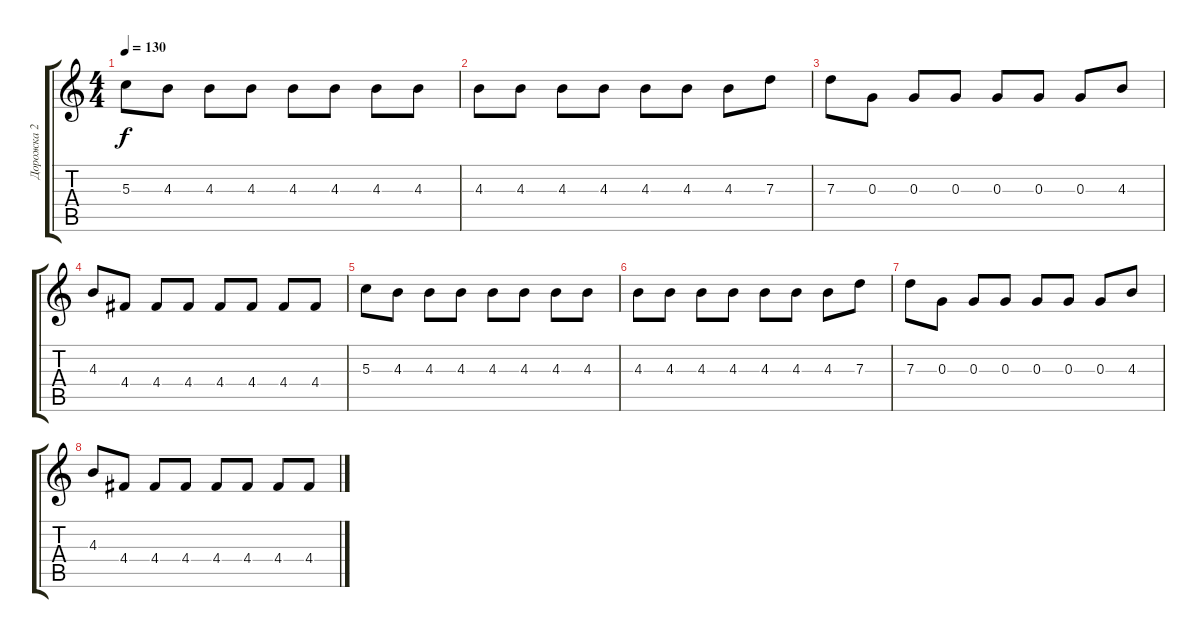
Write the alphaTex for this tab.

\track ("Дорожка 2" "Дорожка 2") {instrument distortionguitar}
\staff {score tabs}
\tuning (E4 B3 G3 D3 A2 E2) {hide}
\ts (4 4)
\tempo 130
\clef g2
\ks c
5.3.8{dy f} 4.3.8 4.3.8 4.3.8 4.3.8 4.3.8 4.3.8 4.3.8 |
4.3.8 4.3.8 4.3.8 4.3.8 4.3.8 4.3.8 4.3.8 7.3.8 |
7.3.8 0.3.8 0.3.8 0.3.8 0.3.8 0.3.8 0.3.8 4.3.8 |
4.3.8 4.4.8 4.4.8 4.4.8 4.4.8 4.4.8 4.4.8 4.4.8 |
5.3.8 4.3.8 4.3.8 4.3.8 4.3.8 4.3.8 4.3.8 4.3.8 |
4.3.8 4.3.8 4.3.8 4.3.8 4.3.8 4.3.8 4.3.8 7.3.8 |
7.3.8 0.3.8 0.3.8 0.3.8 0.3.8 0.3.8 0.3.8 4.3.8 |
4.3.8 4.4.8 4.4.8 4.4.8 4.4.8 4.4.8 4.4.8 4.4.8
